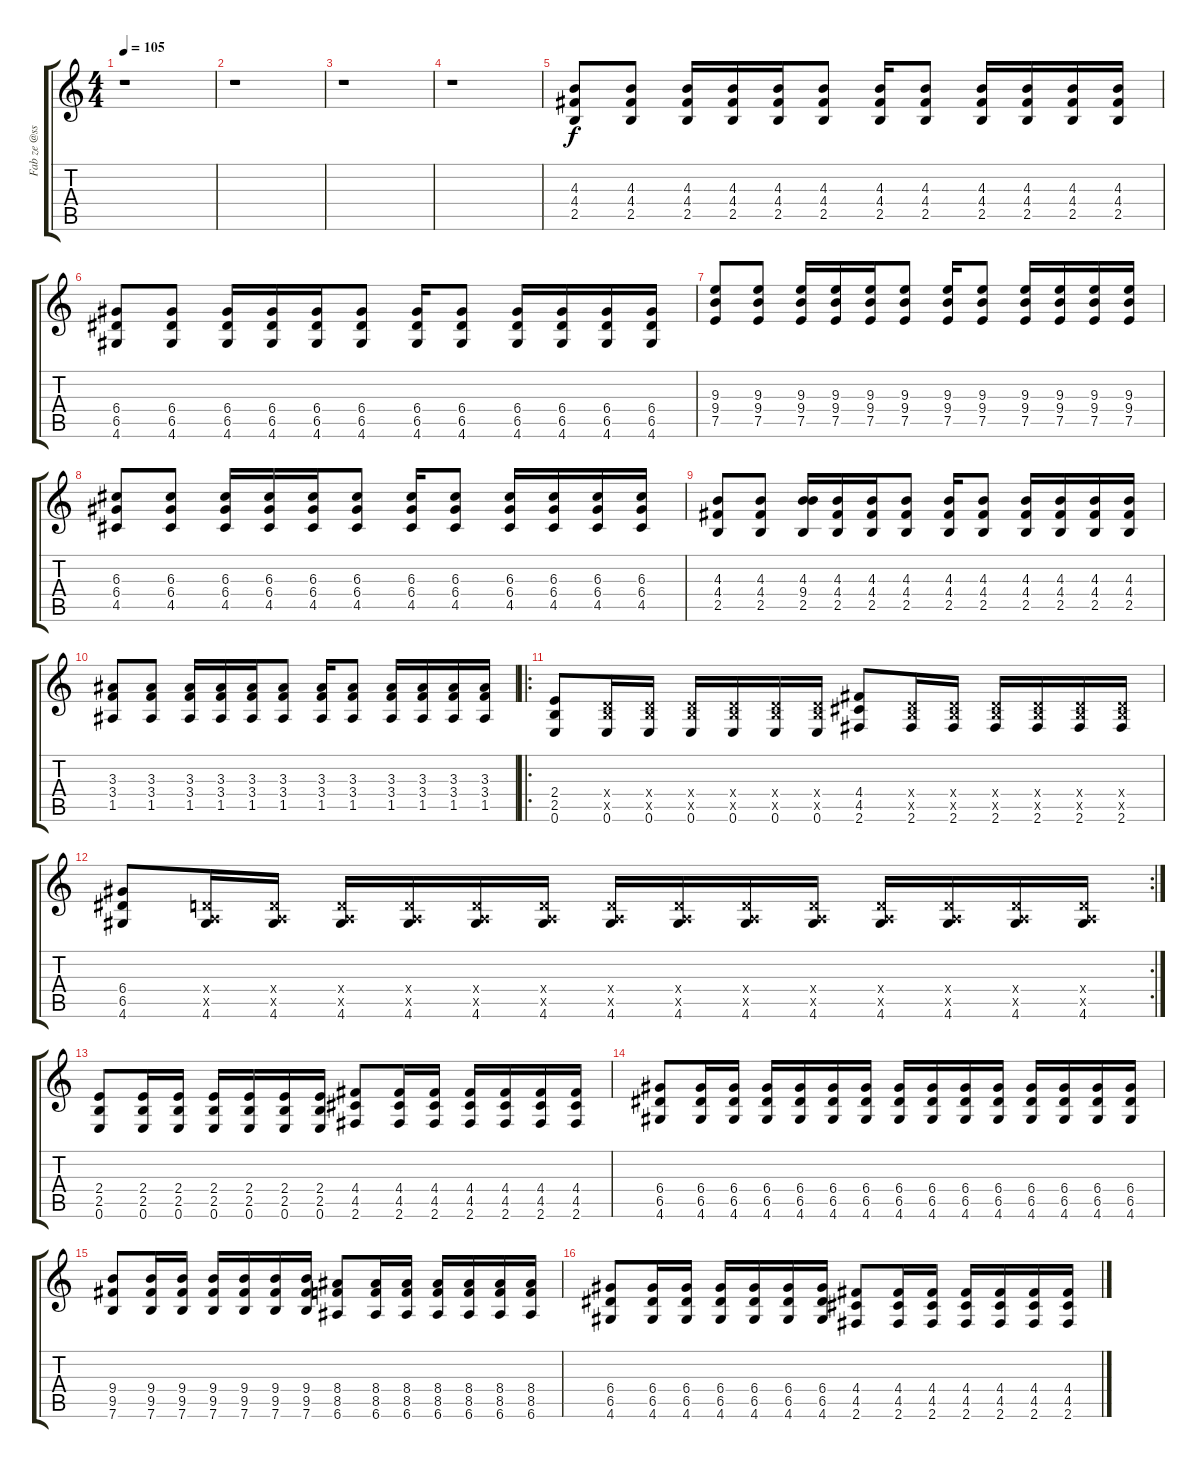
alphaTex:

\track ("Fab ze @ss" "Fab ze @ss") {instrument overdrivenguitar}
\staff {score tabs}
\tuning (E4 B3 G3 D3 A2 E2) {hide}
\ts (4 4)
\tempo 105
\clef g2
\ks c
r.1{dy f instrument overdrivenguitar} |
r.1 |
r.1 |
r.1 |
(4.3 4.4 2.5).8 (4.3 4.4 2.5).8 (4.3 4.4 2.5).16 (4.3 4.4 2.5).16 (4.3 4.4 2.5).16 (4.3 4.4 2.5).8 (4.3 4.4 2.5).16 (4.3 4.4 2.5).8 (4.3 4.4 2.5).16 (4.3 4.4 2.5).16 (4.3 4.4 2.5).16 (4.3 4.4 2.5).16 |
(6.4 6.5 4.6).8 (6.4 6.5 4.6).8 (6.4 6.5 4.6).16 (6.4 6.5 4.6).16 (6.4 6.5 4.6).16 (6.4 6.5 4.6).8 (6.4 6.5 4.6).16 (6.4 6.5 4.6).8 (6.4 6.5 4.6).16 (6.4 6.5 4.6).16 (6.4 6.5 4.6).16 (6.4 6.5 4.6).16 |
(9.3 9.4 7.5).8 (9.3 9.4 7.5).8 (9.3 9.4 7.5).16 (9.3 9.4 7.5).16 (9.3 9.4 7.5).16 (9.3 9.4 7.5).8 (9.3 9.4 7.5).16 (9.3 9.4 7.5).8 (9.3 9.4 7.5).16 (9.3 9.4 7.5).16 (9.3 9.4 7.5).16 (9.3 9.4 7.5).16 |
(6.3 6.4 4.5).8 (6.3 6.4 4.5).8 (6.3 6.4 4.5).16 (6.3 6.4 4.5).16 (6.3 6.4 4.5).16 (6.3 6.4 4.5).8 (6.3 6.4 4.5).16 (6.3 6.4 4.5).8 (6.3 6.4 4.5).16 (6.3 6.4 4.5).16 (6.3 6.4 4.5).16 (6.3 6.4 4.5).16 |
(4.3 4.4 2.5).8 (4.3 4.4 2.5).8 (4.3 9.4 2.5).16 (4.3 4.4 2.5).16 (4.3 4.4 2.5).16 (4.3 4.4 2.5).8 (4.3 4.4 2.5).16 (4.3 4.4 2.5).8 (4.3 4.4 2.5).16 (4.3 4.4 2.5).16 (4.3 4.4 2.5).16 (4.3 4.4 2.5).16 |
(3.3 3.4 1.5).8 (3.3 3.4 1.5).8 (3.3 3.4 1.5).16 (3.3 3.4 1.5).16 (3.3 3.4 1.5).16 (3.3 3.4 1.5).8 (3.3 3.4 1.5).16 (3.3 3.4 1.5).8 (3.3 3.4 1.5).16 (3.3 3.4 1.5).16 (3.3 3.4 1.5).16 (3.3 3.4 1.5).16 |
\ro
(2.4 2.5 0.6).8 (0.4{x} 2.5{x} 0.6).16 (0.4{x} 2.5{x} 0.6).16 (0.4{x} 2.5{x} 0.6).16 (0.4{x} 2.5{x} 0.6).16 (0.4{x} 2.5{x} 0.6).16 (0.4{x} 2.5{x} 0.6).16 (4.4 4.5 2.6).8 (0.4{x} 2.5{x} 2.6).16 (0.4{x} 2.5{x} 2.6).16 (0.4{x} 2.5{x} 2.6).16 (0.4{x} 2.5{x} 2.6).16 (0.4{x} 2.5{x} 2.6).16 (0.4{x} 2.5{x} 2.6).16 |
\rc 2
(6.4 6.5 4.6).8 (0.4{x} 0.5{x} 4.6).16 (0.4{x} 0.5{x} 4.6).16 (0.4{x} 0.5{x} 4.6).16 (0.4{x} 0.5{x} 4.6).16 (0.4{x} 0.5{x} 4.6).16 (0.4{x} 0.5{x} 4.6).16 (0.4{x} 0.5{x} 4.6).16 (0.4{x} 0.5{x} 4.6).16 (0.4{x} 0.5{x} 4.6).16 (0.4{x} 0.5{x} 4.6).16 (0.4{x} 0.5{x} 4.6).16 (0.4{x} 0.5{x} 4.6).16 (0.4{x} 0.5{x} 4.6).16 (0.4{x} 0.5{x} 4.6).16 |
(2.4 2.5 0.6).8 (2.4 2.5 0.6).16 (2.4 2.5 0.6).16 (2.4 2.5 0.6).16 (2.4 2.5 0.6).16 (2.4 2.5 0.6).16 (2.4 2.5 0.6).16 (4.4 4.5 2.6).8 (4.4 4.5 2.6).16 (4.4 4.5 2.6).16 (4.4 4.5 2.6).16 (4.4 4.5 2.6).16 (4.4 4.5 2.6).16 (4.4 4.5 2.6).16 |
(6.4 6.5 4.6).8 (6.4 6.5 4.6).16 (6.4 6.5 4.6).16 (6.4 6.5 4.6).16 (6.4 6.5 4.6).16 (6.4 6.5 4.6).16 (6.4 6.5 4.6).16 (6.4 6.5 4.6).16 (6.4 6.5 4.6).16 (6.4 6.5 4.6).16 (6.4 6.5 4.6).16 (6.4 6.5 4.6).16 (6.4 6.5 4.6).16 (6.4 6.5 4.6).16 (6.4 6.5 4.6).16 |
(9.4 9.5 7.6).8 (9.4 9.5 7.6).16 (9.4 9.5 7.6).16 (9.4 9.5 7.6).16 (9.4 9.5 7.6).16 (9.4 9.5 7.6).16 (9.4 9.5 7.6).16 (8.4 8.5 6.6).8 (8.4 8.5 6.6).16 (8.4 8.5 6.6).16 (8.4 8.5 6.6).16 (8.4 8.5 6.6).16 (8.4 8.5 6.6).16 (8.4 8.5 6.6).16 |
(6.4 6.5 4.6).8 (6.4 6.5 4.6).16 (6.4 6.5 4.6).16 (6.4 6.5 4.6).16 (6.4 6.5 4.6).16 (6.4 6.5 4.6).16 (6.4 6.5 4.6).16 (4.4 4.5 2.6).8 (4.4 4.5 2.6).16 (4.4 4.5 2.6).16 (4.4 4.5 2.6).16 (4.4 4.5 2.6).16 (4.4 4.5 2.6).16 (4.4 4.5 2.6).16
